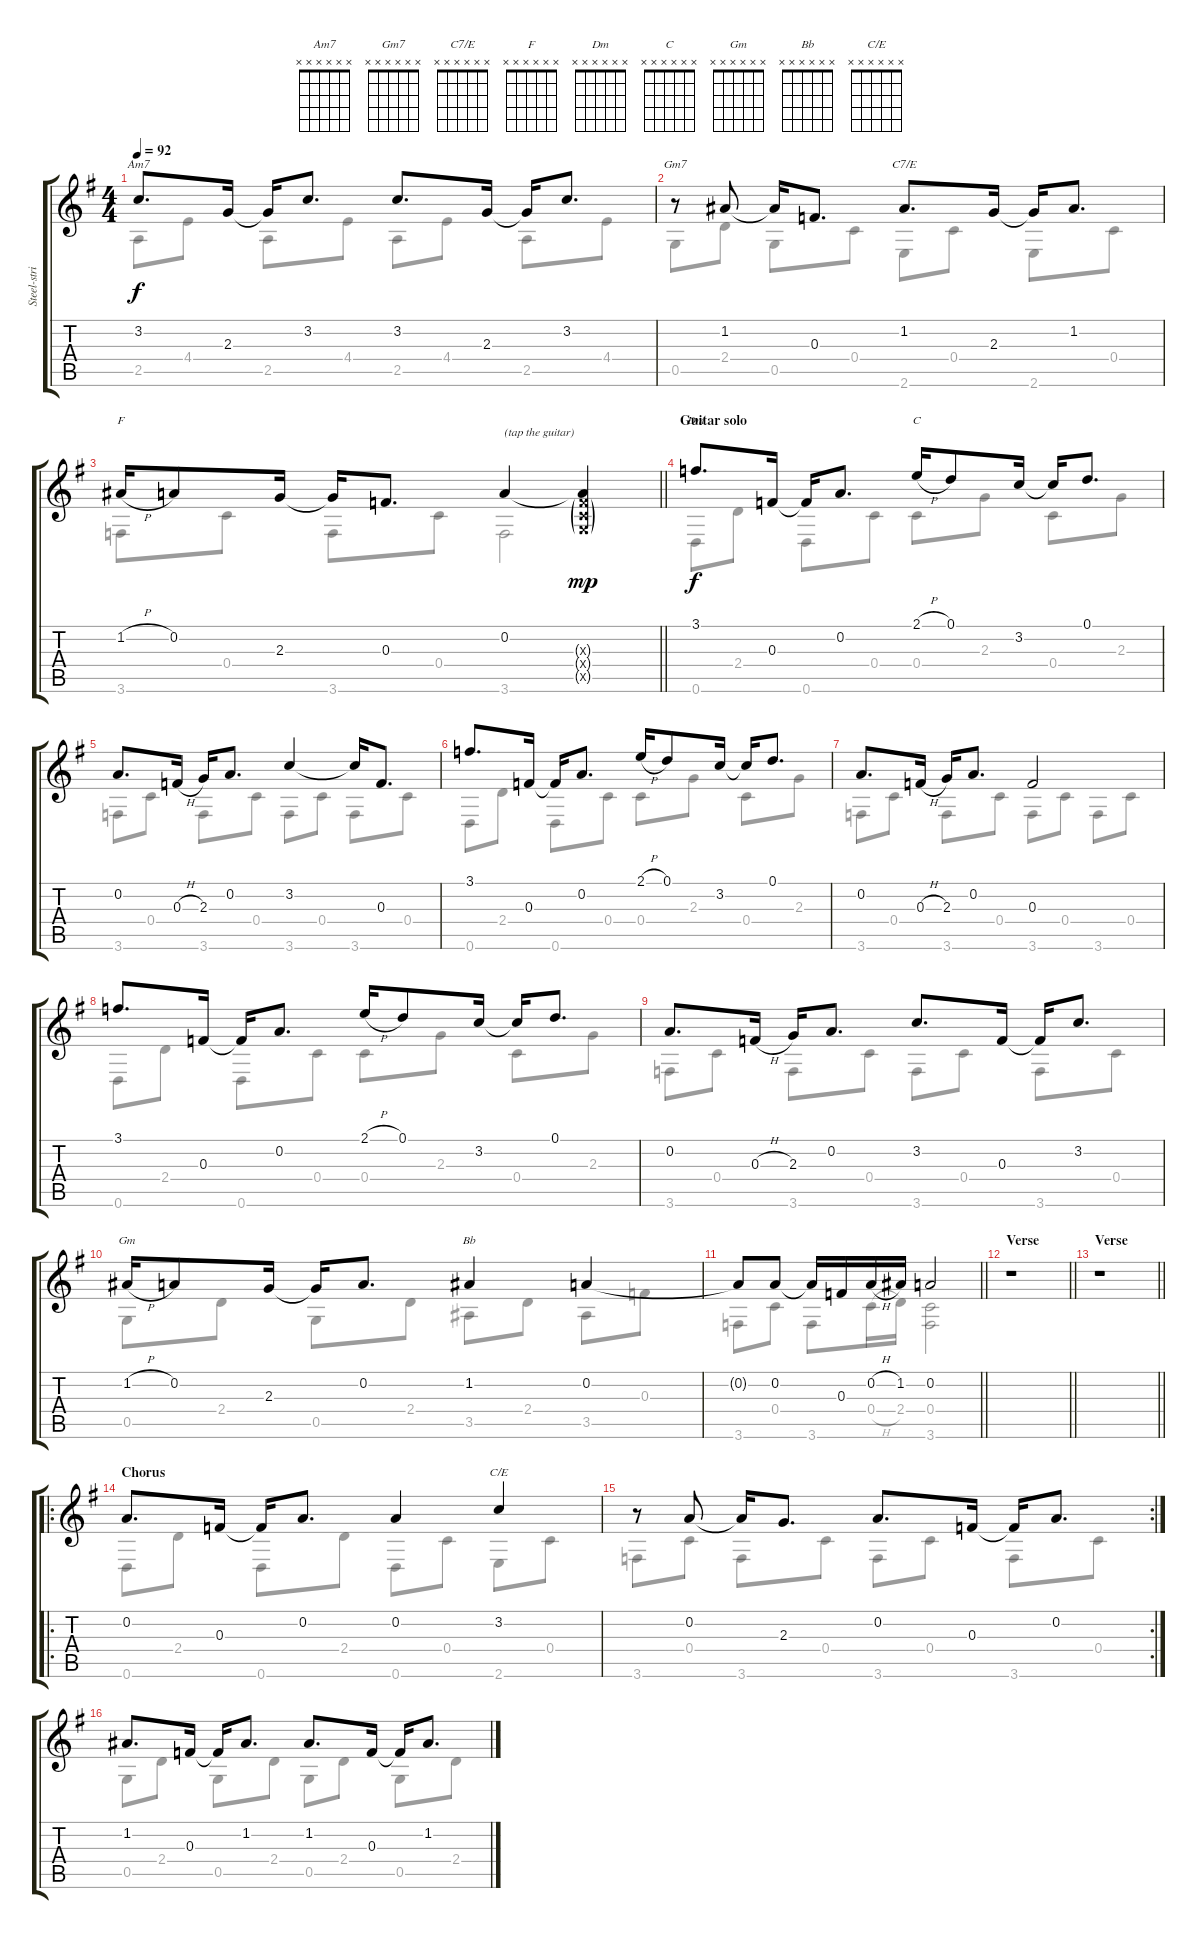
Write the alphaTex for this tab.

\track ("Steel-stringed acoustic" "Steel-stri") {instrument acousticguitarsteel}
\staff {score tabs}
\tuning (D4 A3 F3 C3 G2 D2) {hide}
\chord ("Am7" x x x x x x)
\chord ("Gm7" x x x x x x)
\chord ("C7/E" x x x x x x)
\chord ("F" x x x x x x)
\chord ("Dm" x x x x x x)
\chord ("C" x x x x x x)
\chord ("Gm " x x x x x x)
\chord ("Bb" x x x x x x)
\chord ("C/E" x x x x x x)
\voice
\ts (4 4)
\tempo 92
\clef g2
\ks g
3.2.8{d ch "Am7" dy f} 2.3.16 2.3{t}.16 3.2.8{d} 3.2.8{d} 2.3.16 2.3{t}.16 3.2.8{d} |
r.8{ch "Gm7"} 1.2.8 1.2{t}.16 0.3.8{d} 1.2.8{d ch "C7/E"} 2.3.16 2.3{t}.16 1.2.8{d} |
\barLineRight lightlight
1.2{h}.16{ch "F"} 0.2.8 2.3.16 2.3{t}.16 0.3.8{d} 0.2.4{txt "(tap the guitar)"} (0.2{t} 0.3{g x} 0.4{g x} 0.5{g x}).4{dy mp} |
\section ("" "Guitar solo")
3.1.8{d ch "Dm" dy f} 0.3.16 0.3{t}.16 0.2.8{d} 2.1{h}.16{ch "C"} 0.1.8 3.2.16 3.2{t}.16 0.1.8{d} |
0.2.8{d} 0.3{h}.16 2.3.16 0.2.8{d} 3.2.4 3.2{t}.16 0.3.8{d} |
3.1.8{d} 0.3.16 0.3{t}.16 0.2.8{d} 2.1{h}.16 0.1.8 3.2.16 3.2{t}.16 0.1.8{d} |
0.2.8{d} 0.3{h}.16 2.3.16 0.2.8{d} 0.3.2 |
3.1.8{d} 0.3.16 0.3{t}.16 0.2.8{d} 2.1{h}.16 0.1.8 3.2.16 3.2{t}.16 0.1.8{d} |
0.2.8{d} 0.3{h}.16 2.3.16 0.2.8{d} 3.2.8{d} 0.3.16 0.3{t}.16 3.2.8{d} |
1.2{h}.16{ch "Gm "} 0.2.8 2.3.16 2.3{t}.16 0.2.8{d} 1.2.4{ch "Bb"} 0.2.4 |
\barLineRight lightlight
0.2{t}.8 0.2.8 0.2{t}.16 0.3.16 0.2{h}.16 1.2.16 0.2.2 |
\section ("" "Verse")
\barLineRight lightlight
r.1 |
\section ("" "Verse")
\barLineRight lightlight
r.1 |
\ro
\section ("" "Chorus")
0.2.8{d} 0.3.16 0.3{t}.16 0.2.8{d} 0.2.4 3.2.4{ch "C/E"} |
\rc 2
r.8 0.2.8 0.2{t}.16 2.3.8{d} 0.2.8{d} 0.3.16 0.3{t}.16 0.2.8{d} |
1.2.8{d} 0.3.16 0.3{t}.16 1.2.8{d} 1.2.8{d} 0.3.16 0.3{t}.16 1.2.8{d}
\voice
\clef g2
\ottava regular
\simile none
\ks g
2.5.8{dy f} 4.4.8 2.5.8 4.4.8 2.5.8 4.4.8 2.5.8 4.4.8 |
0.5.8 2.4.8 0.5.8 0.4.8 2.6.8 0.4.8 2.6.8 0.4.8 |
\barLineRight lightlight
3.6.8 0.4.8 3.6.8 0.4.8 3.6.2 |
0.6.8 2.4.8 0.6.8 0.4.8 0.4.8 2.3.8 0.4.8 2.3.8 |
3.6.8 0.4.8 3.6.8 0.4.8 3.6.8 0.4.8 3.6.8 0.4.8 |
0.6.8 2.4.8 0.6.8 0.4.8 0.4.8 2.3.8 0.4.8 2.3.8 |
3.6.8 0.4.8 3.6.8 0.4.8 3.6.8 0.4.8 3.6.8 0.4.8 |
0.6.8 2.4.8 0.6.8 0.4.8 0.4.8 2.3.8 0.4.8 2.3.8 |
3.6.8 0.4.8 3.6.8 0.4.8 3.6.8 0.4.8 3.6.8 0.4.8 |
0.5.8 2.4.8 0.5.8 2.4.8 3.5.8 2.4.8 3.5.8 0.3.8 |
\barLineRight lightlight
3.6.8 0.4.8 3.6.8 0.4{h}.16 2.4.16 (0.4 3.6).2 |
\barLineRight lightlight
|
\barLineRight lightlight
|
0.6.8 2.4.8 0.6.8 2.4.8 0.6.8 0.4.8 2.6.8 0.4.8 |
3.6.8 0.4.8 3.6.8 0.4.8 3.6.8 0.4.8 3.6.8 0.4.8 |
0.5.8 2.4.8 0.5.8 2.4.8 0.5.8 2.4.8 0.5.8 2.4.8
